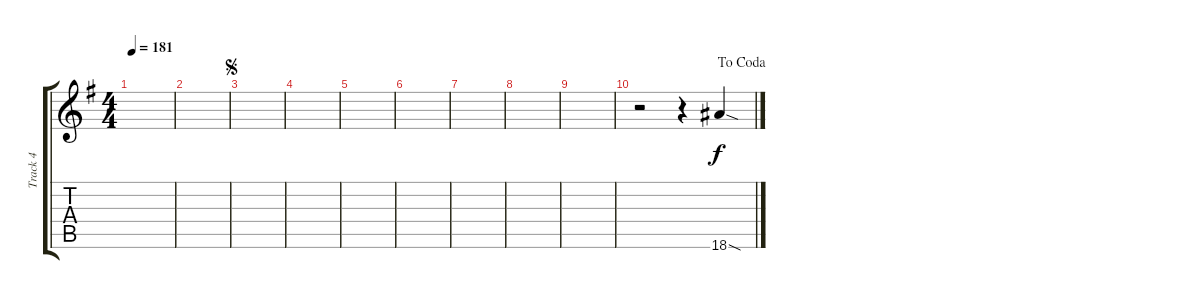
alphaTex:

\track ("Track 4" "Track 4") {instrument distortionguitar}
\staff {score tabs}
\tuning (E4 B3 G3 D3 A2 E2) {hide}
\ts (4 4)
\tempo 181
\clef g2
\ks g
|
|
\jump segno
|
|
|
|
|
|
|
\jump dacoda
r.2 r.4 18.6{sod}.4
